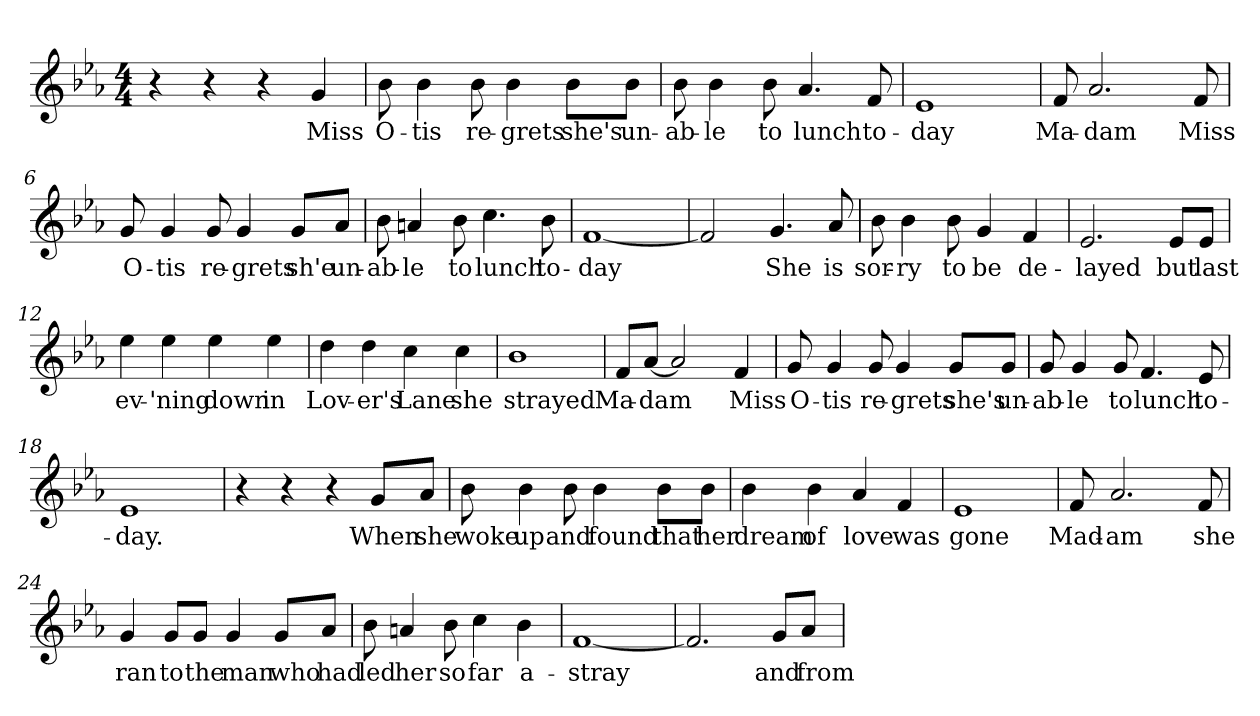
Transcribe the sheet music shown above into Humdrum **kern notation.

**kern	**text
*part1	*part1
*staff1	*staff1
*clefG2	*
*k[b-e-a-]	*
*E-:	*
*M4/4	*
=1	=1
4r	.
4r	.
4r	.
4g/	Miss
=2	=2
8b-\	O-
4b-\	-tis
8b-\	re-
4b-\	-grets
8b-\L	she's
8b-\J	un-
=3	=3
8b-\	-ab-
4b-\	-le
8b-\	to
4.a-/	lunch
8f/	to-
=4	=4
1e-	-day
!!LO:LB:g=z
=5	=5
8f/	Ma-
2.a-/	-dam
8f/	Miss
=6	=6
8g/	O-
4g/	-tis
8g/	re-
4g/	-grets
8g/L	sh'e
8a-/J	un-
=7	=7
8b-\	-ab-
4an/	-le
8b-\	to
4.cc\	lunch
8b-\	to-
=8	=8
[1f	-day
!!LO:LB:g=z
=9	=9
2f/]	.
4.g/	She
8a-/	is
=10	=10
8b-\	sor-
4b-\	-ry
8b-\	to
4g/	be
4f/	de-
=11	=11
2.e-/	-layed
8e-/L	but
8e-/J	last
=12	=12
4ee-\	ev-
4ee-\	-'ning
4ee-\	down
4ee-\	in
!!LO:LB:g=z
=13	=13
4dd\	Lov-
4dd\	-er's
4cc\	Lane
4cc\	she
=14	=14
1b-	strayed
=15	=15
8f/L	Ma-
[8a-/J	-dam
2a-/]	.
4f/	Miss
=16	=16
8g/	O-
4g/	-tis
8g/	re-
4g/	-grets
8g/L	she's
8g/J	un-
!!LO:LB:g=z
=17	=17
8g/	-ab-
4g/	-le
8g/	to
4.f/	lunch
8e-/	to-
=18	=18
1e-	-day.
=19	=19
4r	.
4r	.
4r	.
8g/L	When
8a-/J	she
=20	=20
8b-\	woke
4b-\	up
8b-\	and
4b-\	found
8b-\L	that
8b-\J	her
!!LO:LB:g=z
=21	=21
4b-\	dream
4b-\	of
4a-/	love
4f/	was
=22	=22
1e-	gone
=23	=23
8f/	Mad-
2.a-/	-am
8f/	she
=24	=24
4g/	ran
8g/L	to
8g/J	the
4g/	man
8g/L	who
8a-/J	had
!!LO:LB:g=z
=25	=25
8b-\	led
4an/	her
8b-\	so
4cc\	far
4b-\	a-
=26	=26
[1f	-stray
=27	=27
2.f/]	.
8g/L	and
8a-/J	from
=	=
*-	*-
